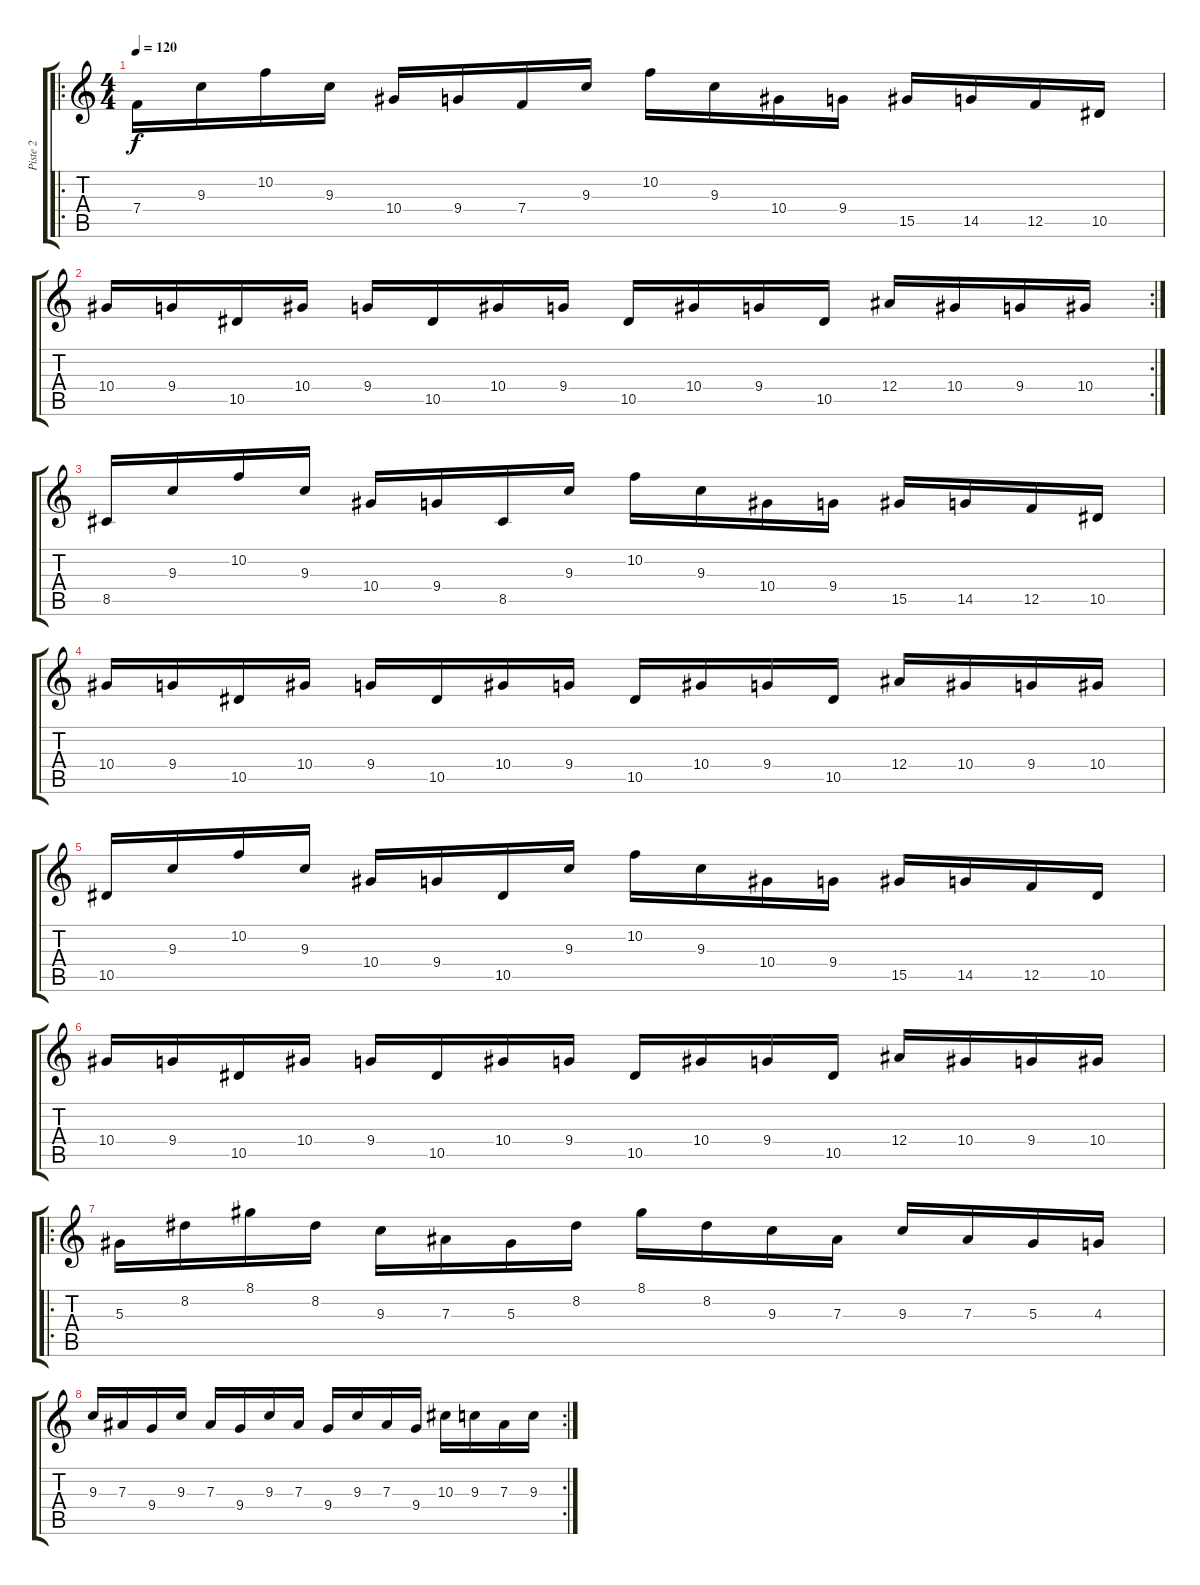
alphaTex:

\track ("Piste 2" "Piste 2") {instrument distortionguitar}
\staff {score tabs}
\tuning (C4 G3 Eb3 Bb2 F2 C2) {hide}
\ro
\ts (4 4)
\tempo 120
\clef g2
\ks c
7.4.16{dy f} 9.3.16 10.2.16 9.3.16 10.4.16 9.4.16 7.4.16 9.3.16 10.2.16 9.3.16 10.4.16 9.4.16 15.5.16 14.5.16 12.5.16 10.5.16 |
\rc 2
10.4.16 9.4.16 10.5.16 10.4.16 9.4.16 10.5.16 10.4.16 9.4.16 10.5.16 10.4.16 9.4.16 10.5.16 12.4.16 10.4.16 9.4.16 10.4.16 |
8.5.16 9.3.16 10.2.16 9.3.16 10.4.16 9.4.16 8.5.16 9.3.16 10.2.16 9.3.16 10.4.16 9.4.16 15.5.16 14.5.16 12.5.16 10.5.16 |
10.4.16 9.4.16 10.5.16 10.4.16 9.4.16 10.5.16 10.4.16 9.4.16 10.5.16 10.4.16 9.4.16 10.5.16 12.4.16 10.4.16 9.4.16 10.4.16 |
10.5.16 9.3.16 10.2.16 9.3.16 10.4.16 9.4.16 10.5.16 9.3.16 10.2.16 9.3.16 10.4.16 9.4.16 15.5.16 14.5.16 12.5.16 10.5.16 |
10.4.16 9.4.16 10.5.16 10.4.16 9.4.16 10.5.16 10.4.16 9.4.16 10.5.16 10.4.16 9.4.16 10.5.16 12.4.16 10.4.16 9.4.16 10.4.16 |
\ro
5.3.16 8.2.16 8.1.16 8.2.16 9.3.16 7.3.16 5.3.16 8.2.16 8.1.16 8.2.16 9.3.16 7.3.16 9.3.16 7.3.16 5.3.16 4.3.16 |
\rc 2
9.3.16 7.3.16 9.4.16 9.3.16 7.3.16 9.4.16 9.3.16 7.3.16 9.4.16 9.3.16 7.3.16 9.4.16 10.3.16 9.3.16 7.3.16 9.3.16
